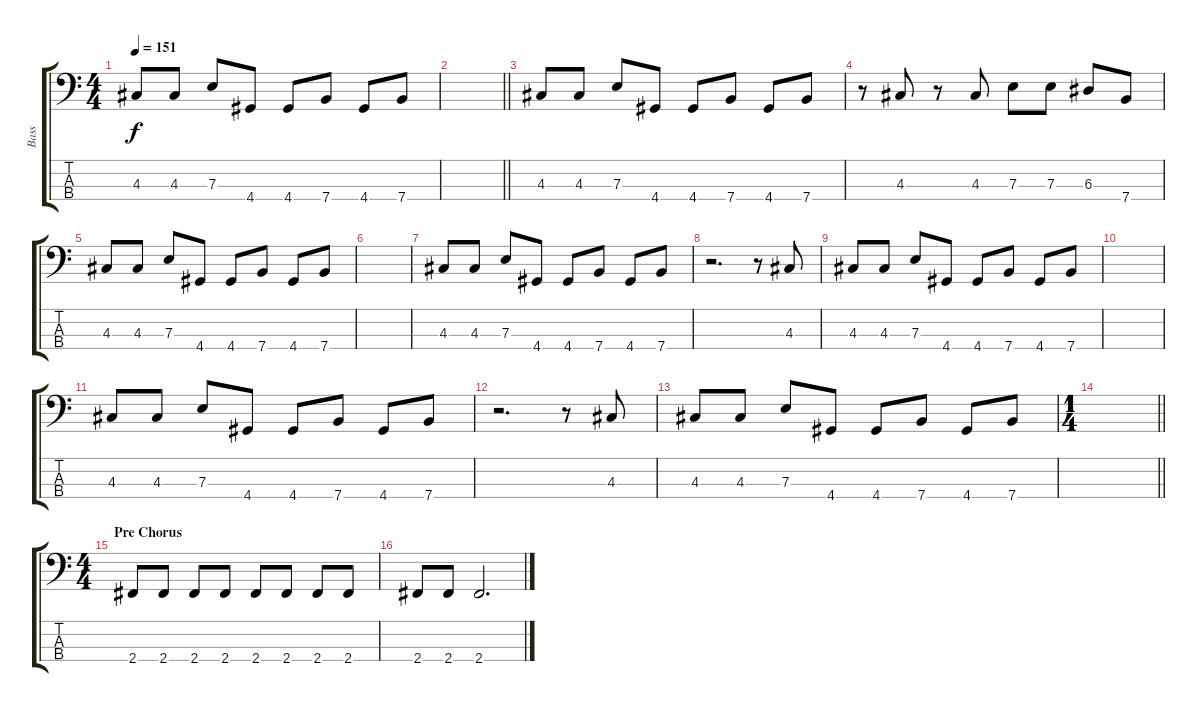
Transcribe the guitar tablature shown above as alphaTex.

\track ("Bass" "Bass") {instrument electricbassfinger}
\staff {score tabs}
\tuning (G2 D2 A1 E1) {hide}
\ts (4 4)
\tempo 151
\clef f4
\ks c
4.3.8{dy f} 4.3.8 7.3.8 4.4.8 4.4.8 7.4.8 4.4.8 7.4.8 |
\barLineRight lightlight
|
4.3.8 4.3.8 7.3.8 4.4.8 4.4.8 7.4.8 4.4.8 7.4.8 |
r.8 4.3.8 r.8 4.3.8 7.3.8 7.3.8 6.3.8 7.4.8 |
4.3.8 4.3.8 7.3.8 4.4.8 4.4.8 7.4.8 4.4.8 7.4.8 |
|
4.3.8 4.3.8 7.3.8 4.4.8 4.4.8 7.4.8 4.4.8 7.4.8 |
r.2{d} r.8 4.3.8 |
4.3.8 4.3.8 7.3.8 4.4.8 4.4.8 7.4.8 4.4.8 7.4.8 |
|
4.3.8 4.3.8 7.3.8 4.4.8 4.4.8 7.4.8 4.4.8 7.4.8 |
r.2{d} r.8 4.3.8 |
4.3.8 4.3.8 7.3.8 4.4.8 4.4.8 7.4.8 4.4.8 7.4.8 |
\ts (1 4)
\barLineRight lightlight
|
\ts (4 4)
\section ("" "Pre Chorus")
2.4.8 2.4.8 2.4.8 2.4.8 2.4.8 2.4.8 2.4.8 2.4.8 |
2.4.8 2.4.8 2.4.2{d}
